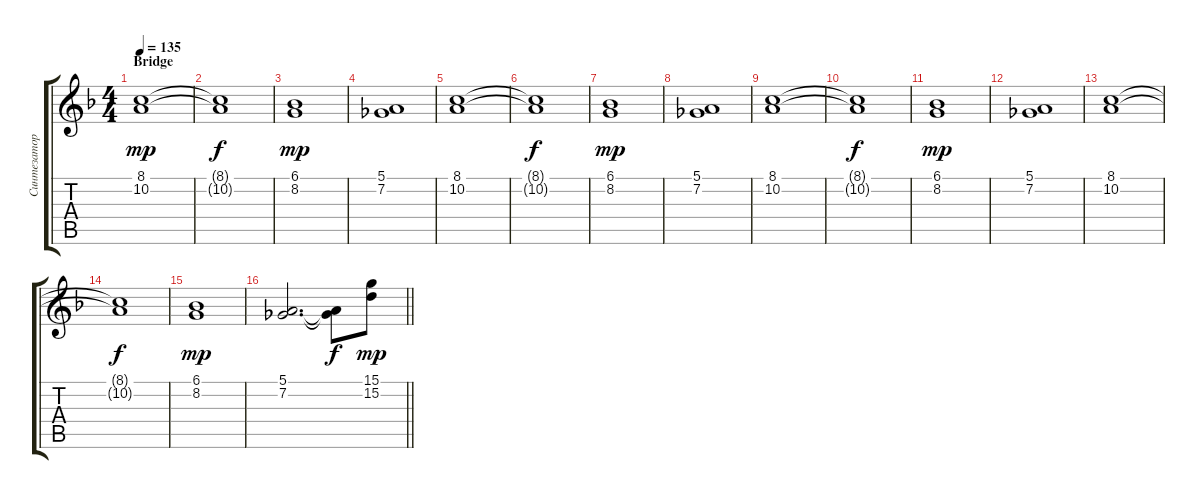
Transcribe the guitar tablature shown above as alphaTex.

\track ("Синтезатор" "Синтезатор") {instrument pad7halo}
\staff {score tabs}
\tuning (E4 B3 G3 D3 A2 E2) {hide}
\ts (4 4)
\section ("" "Bridge")
\tempo 135
\clef g2
\ks dminor
(8.1 10.2).1{dy mp} |
(8.1{t} 10.2{t}).1{dy f} |
(6.1 8.2).1{dy mp} |
(5.1 7.2).1 |
(8.1 10.2).1 |
(8.1{t} 10.2{t}).1{dy f} |
(6.1 8.2).1{dy mp} |
(5.1 7.2).1 |
(8.1 10.2).1 |
(8.1{t} 10.2{t}).1{dy f} |
(6.1 8.2).1{dy mp} |
(5.1 7.2).1 |
(8.1 10.2).1 |
(8.1{t} 10.2{t}).1{dy f} |
(6.1 8.2).1{dy mp} |
\barLineRight lightlight
(5.1 7.2).2{d} (5.1{t} 7.2{t}).8{dy f} (15.1 15.2).8{dy mp}
